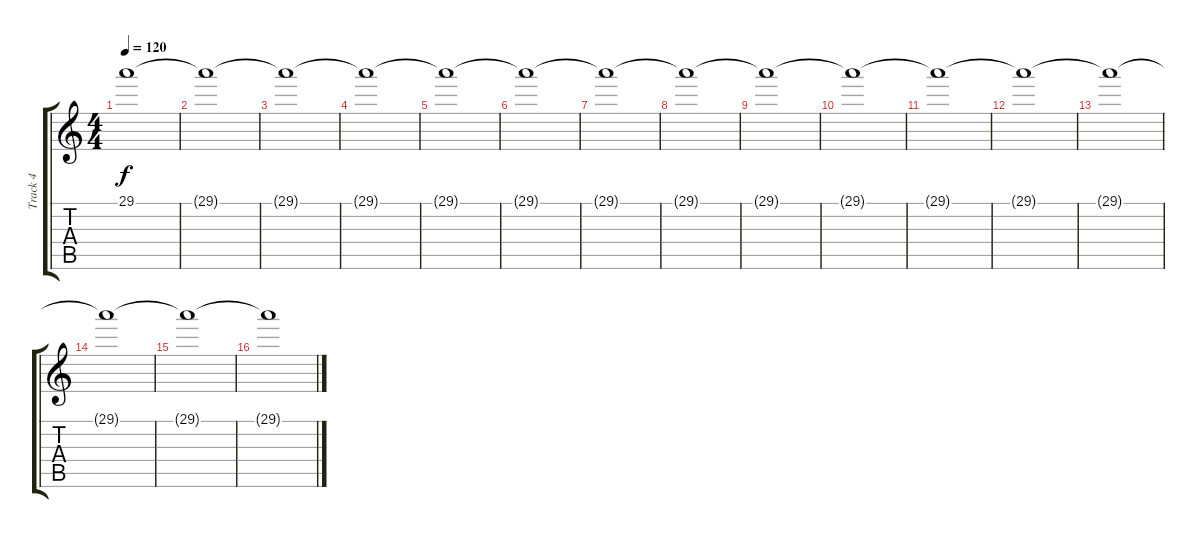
\track ("Track 4" "Track 4") {instrument stringensemble1}
\staff {score tabs}
\tuning (E4 B3 G3 D3 A2 E2) {hide}
\ts (4 4)
\tempo 120
\clef g2
\ks c
29.1{t}.1{dy f} |
29.1{t}.1 |
29.1{t}.1 |
29.1{t}.1 |
29.1{t}.1 |
29.1{t}.1 |
29.1{t}.1 |
29.1{t}.1 |
29.1{t}.1 |
29.1{t}.1 |
29.1{t}.1 |
29.1{t}.1 |
29.1{t}.1 |
29.1{t}.1 |
29.1{t}.1 |
29.1{t}.1
